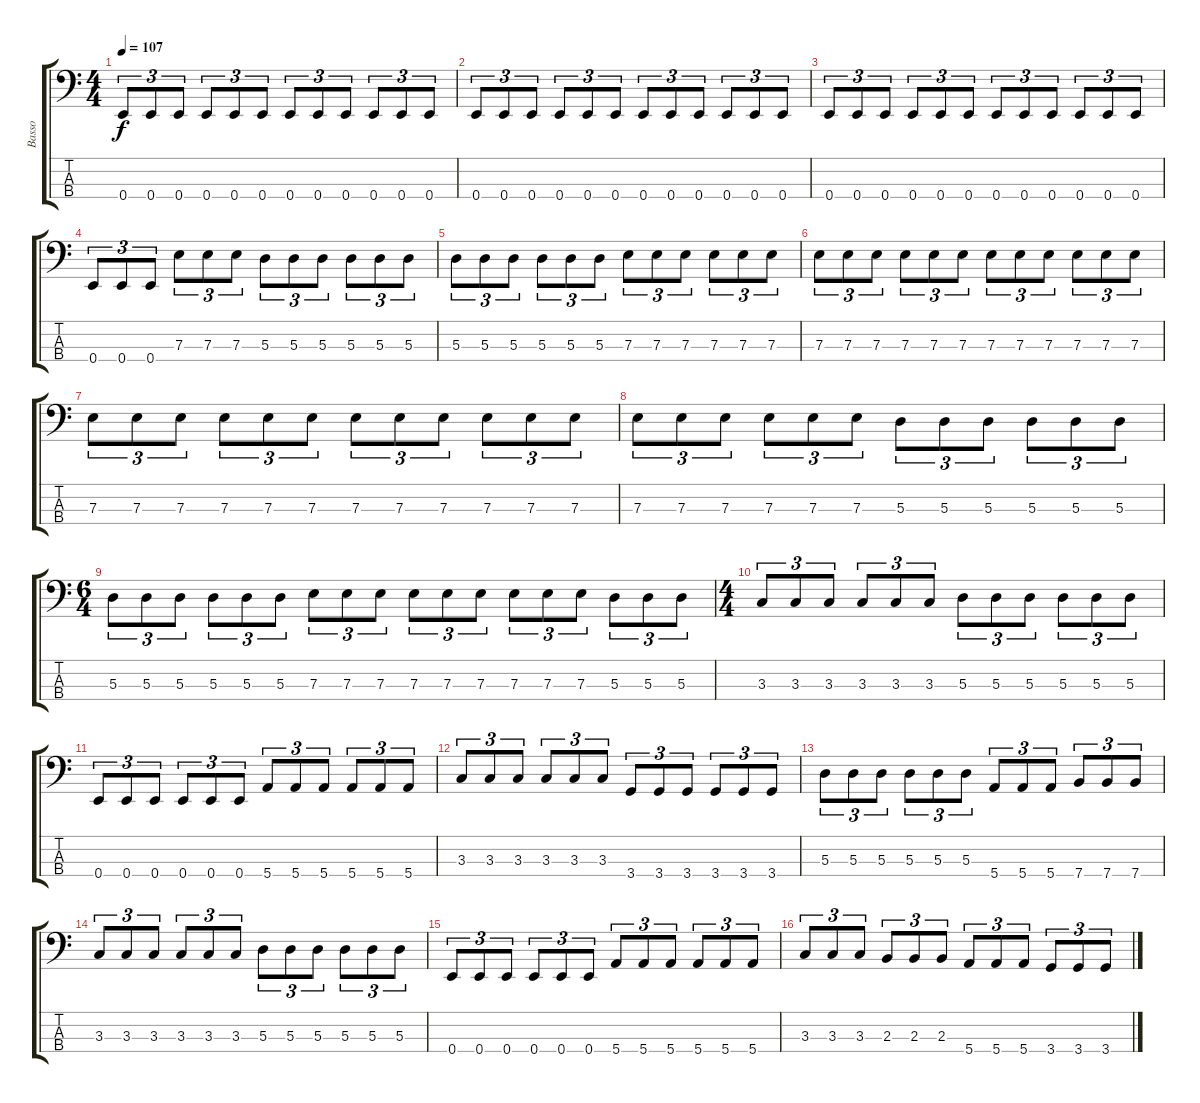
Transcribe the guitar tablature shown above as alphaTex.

\track ("Basso" "Basso") {instrument electricbassfinger}
\staff {score tabs}
\tuning (G2 D2 A1 E1) {hide}
\ts (4 4)
\tempo 107
\clef f4
\ks c
0.4.8{tu (3 2) dy f} 0.4.8{tu (3 2)} 0.4.8{tu (3 2)} 0.4.8{tu (3 2)} 0.4.8{tu (3 2)} 0.4.8{tu (3 2)} 0.4.8{tu (3 2)} 0.4.8{tu (3 2)} 0.4.8{tu (3 2)} 0.4.8{tu (3 2)} 0.4.8{tu (3 2)} 0.4.8{tu (3 2)} |
0.4.8{tu (3 2)} 0.4.8{tu (3 2)} 0.4.8{tu (3 2)} 0.4.8{tu (3 2)} 0.4.8{tu (3 2)} 0.4.8{tu (3 2)} 0.4.8{tu (3 2)} 0.4.8{tu (3 2)} 0.4.8{tu (3 2)} 0.4.8{tu (3 2)} 0.4.8{tu (3 2)} 0.4.8{tu (3 2)} |
0.4.8{tu (3 2)} 0.4.8{tu (3 2)} 0.4.8{tu (3 2)} 0.4.8{tu (3 2)} 0.4.8{tu (3 2)} 0.4.8{tu (3 2)} 0.4.8{tu (3 2)} 0.4.8{tu (3 2)} 0.4.8{tu (3 2)} 0.4.8{tu (3 2)} 0.4.8{tu (3 2)} 0.4.8{tu (3 2)} |
0.4.8{tu (3 2)} 0.4.8{tu (3 2)} 0.4.8{tu (3 2)} 7.3.8{tu (3 2)} 7.3.8{tu (3 2)} 7.3.8{tu (3 2)} 5.3.8{tu (3 2)} 5.3.8{tu (3 2)} 5.3.8{tu (3 2)} 5.3.8{tu (3 2)} 5.3.8{tu (3 2)} 5.3.8{tu (3 2)} |
5.3.8{tu (3 2)} 5.3.8{tu (3 2)} 5.3.8{tu (3 2)} 5.3.8{tu (3 2)} 5.3.8{tu (3 2)} 5.3.8{tu (3 2)} 7.3.8{tu (3 2)} 7.3.8{tu (3 2)} 7.3.8{tu (3 2)} 7.3.8{tu (3 2)} 7.3.8{tu (3 2)} 7.3.8{tu (3 2)} |
7.3.8{tu (3 2)} 7.3.8{tu (3 2)} 7.3.8{tu (3 2)} 7.3.8{tu (3 2)} 7.3.8{tu (3 2)} 7.3.8{tu (3 2)} 7.3.8{tu (3 2)} 7.3.8{tu (3 2)} 7.3.8{tu (3 2)} 7.3.8{tu (3 2)} 7.3.8{tu (3 2)} 7.3.8{tu (3 2)} |
7.3.8{tu (3 2)} 7.3.8{tu (3 2)} 7.3.8{tu (3 2)} 7.3.8{tu (3 2)} 7.3.8{tu (3 2)} 7.3.8{tu (3 2)} 7.3.8{tu (3 2)} 7.3.8{tu (3 2)} 7.3.8{tu (3 2)} 7.3.8{tu (3 2)} 7.3.8{tu (3 2)} 7.3.8{tu (3 2)} |
7.3.8{tu (3 2)} 7.3.8{tu (3 2)} 7.3.8{tu (3 2)} 7.3.8{tu (3 2)} 7.3.8{tu (3 2)} 7.3.8{tu (3 2)} 5.3.8{tu (3 2)} 5.3.8{tu (3 2)} 5.3.8{tu (3 2)} 5.3.8{tu (3 2)} 5.3.8{tu (3 2)} 5.3.8{tu (3 2)} |
\ts (6 4)
5.3.8{tu (3 2)} 5.3.8{tu (3 2)} 5.3.8{tu (3 2)} 5.3.8{tu (3 2)} 5.3.8{tu (3 2)} 5.3.8{tu (3 2)} 7.3.8{tu (3 2)} 7.3.8{tu (3 2)} 7.3.8{tu (3 2)} 7.3.8{tu (3 2)} 7.3.8{tu (3 2)} 7.3.8{tu (3 2)} 7.3.8{tu (3 2)} 7.3.8{tu (3 2)} 7.3.8{tu (3 2)} 5.3.8{tu (3 2)} 5.3.8{tu (3 2)} 5.3.8{tu (3 2)} |
\ts (4 4)
3.3.8{tu (3 2)} 3.3.8{tu (3 2)} 3.3.8{tu (3 2)} 3.3.8{tu (3 2)} 3.3.8{tu (3 2)} 3.3.8{tu (3 2)} 5.3.8{tu (3 2)} 5.3.8{tu (3 2)} 5.3.8{tu (3 2)} 5.3.8{tu (3 2)} 5.3.8{tu (3 2)} 5.3.8{tu (3 2)} |
0.4.8{tu (3 2)} 0.4.8{tu (3 2)} 0.4.8{tu (3 2)} 0.4.8{tu (3 2)} 0.4.8{tu (3 2)} 0.4.8{tu (3 2)} 5.4.8{tu (3 2)} 5.4.8{tu (3 2)} 5.4.8{tu (3 2)} 5.4.8{tu (3 2)} 5.4.8{tu (3 2)} 5.4.8{tu (3 2)} |
3.3.8{tu (3 2)} 3.3.8{tu (3 2)} 3.3.8{tu (3 2)} 3.3.8{tu (3 2)} 3.3.8{tu (3 2)} 3.3.8{tu (3 2)} 3.4.8{tu (3 2)} 3.4.8{tu (3 2)} 3.4.8{tu (3 2)} 3.4.8{tu (3 2)} 3.4.8{tu (3 2)} 3.4.8{tu (3 2)} |
5.3.8{tu (3 2)} 5.3.8{tu (3 2)} 5.3.8{tu (3 2)} 5.3.8{tu (3 2)} 5.3.8{tu (3 2)} 5.3.8{tu (3 2)} 5.4.8{tu (3 2)} 5.4.8{tu (3 2)} 5.4.8{tu (3 2)} 7.4.8{tu (3 2)} 7.4.8{tu (3 2)} 7.4.8{tu (3 2)} |
3.3.8{tu (3 2)} 3.3.8{tu (3 2)} 3.3.8{tu (3 2)} 3.3.8{tu (3 2)} 3.3.8{tu (3 2)} 3.3.8{tu (3 2)} 5.3.8{tu (3 2)} 5.3.8{tu (3 2)} 5.3.8{tu (3 2)} 5.3.8{tu (3 2)} 5.3.8{tu (3 2)} 5.3.8{tu (3 2)} |
0.4.8{tu (3 2)} 0.4.8{tu (3 2)} 0.4.8{tu (3 2)} 0.4.8{tu (3 2)} 0.4.8{tu (3 2)} 0.4.8{tu (3 2)} 5.4.8{tu (3 2)} 5.4.8{tu (3 2)} 5.4.8{tu (3 2)} 5.4.8{tu (3 2)} 5.4.8{tu (3 2)} 5.4.8{tu (3 2)} |
3.3.8{tu (3 2)} 3.3.8{tu (3 2)} 3.3.8{tu (3 2)} 2.3.8{tu (3 2)} 2.3.8{tu (3 2)} 2.3.8{tu (3 2)} 5.4.8{tu (3 2)} 5.4.8{tu (3 2)} 5.4.8{tu (3 2)} 3.4.8{tu (3 2)} 3.4.8{tu (3 2)} 3.4.8{tu (3 2)}
